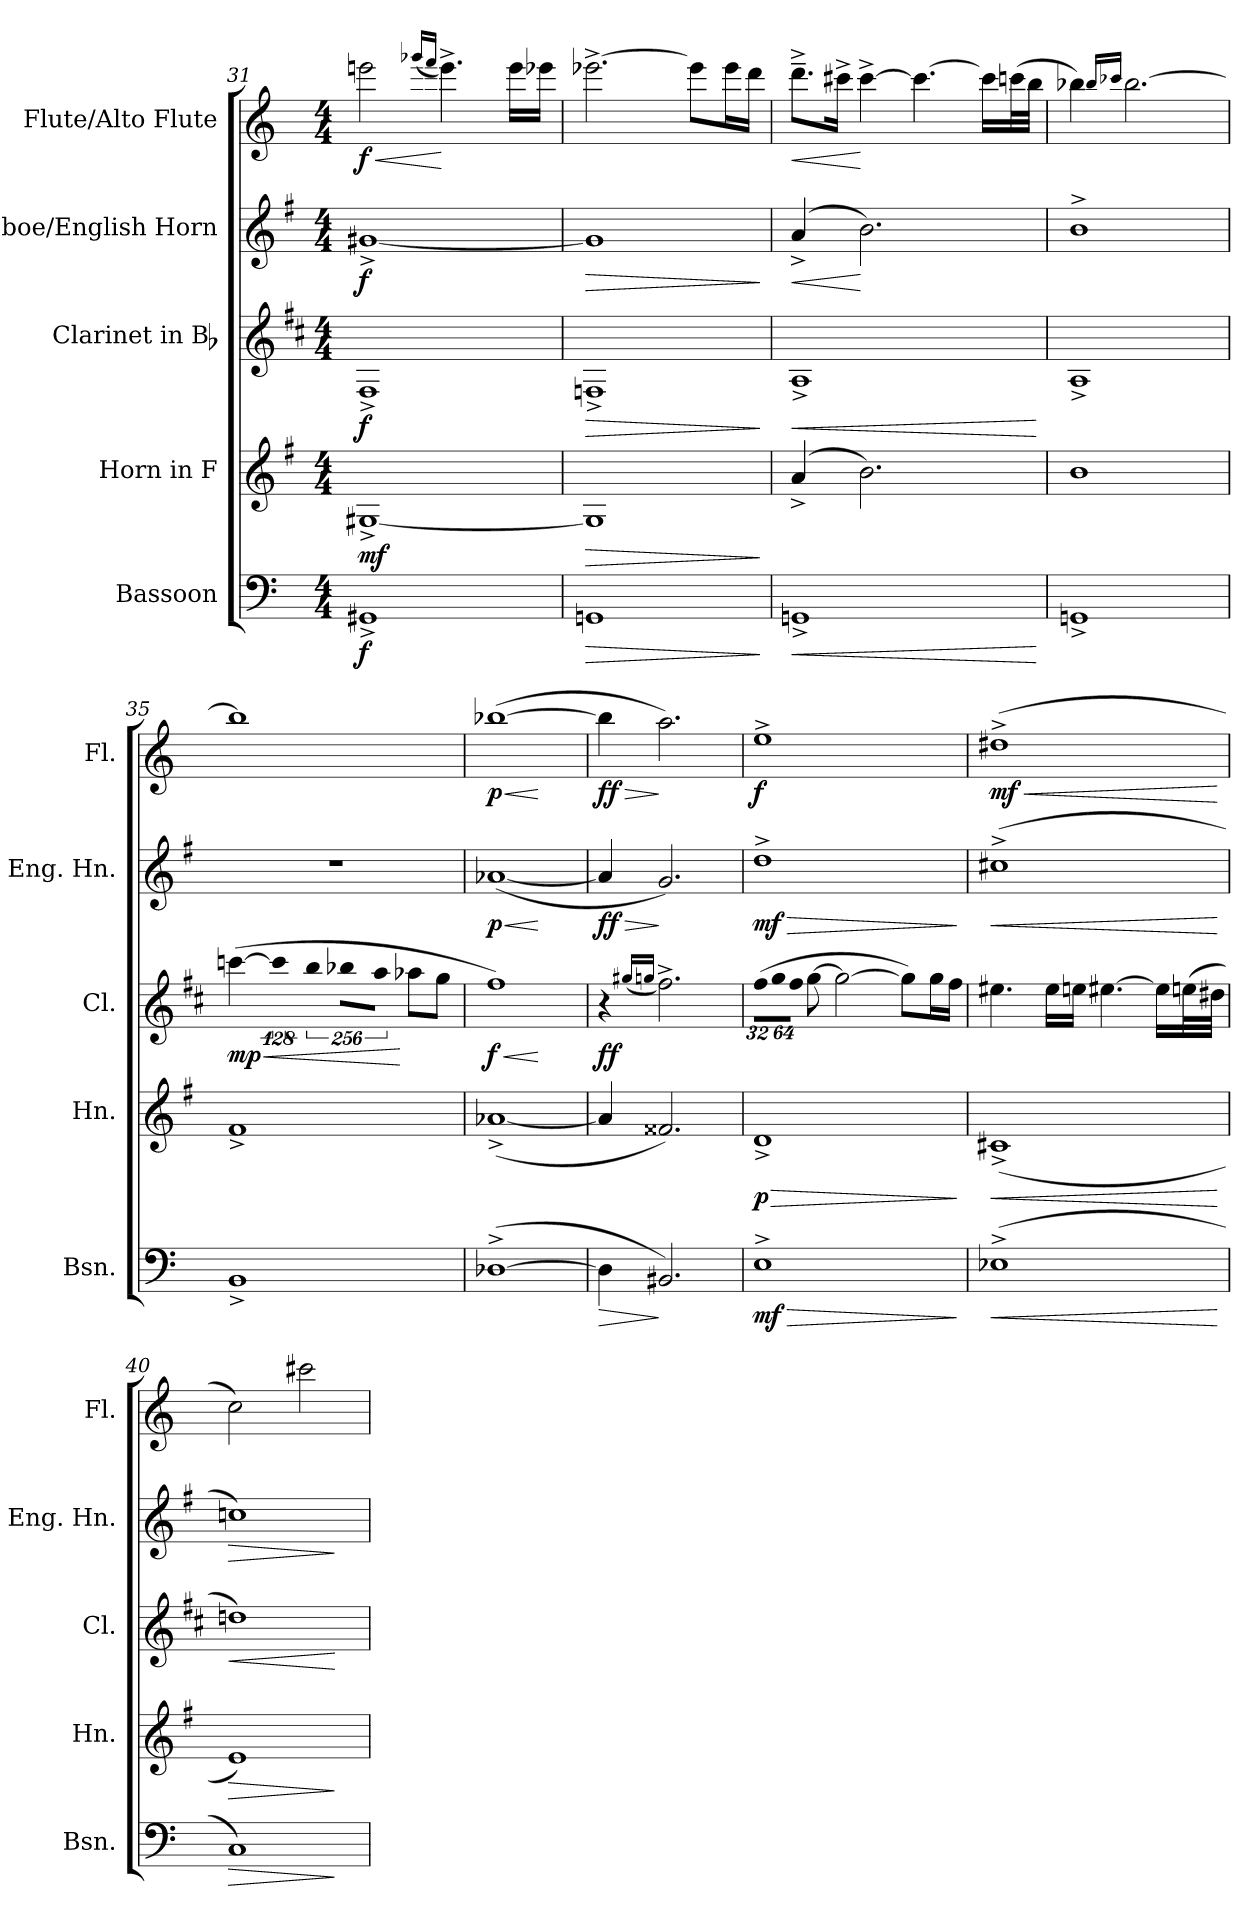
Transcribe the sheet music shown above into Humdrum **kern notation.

**kern	**dynam	**kern	**dynam	**kern	**dynam	**kern	**dynam	**kern	**dynam
*part5	*part5	*part4	*part4	*part3	*part3	*part2	*part2	*part1	*part1
*staff5	*staff5	*staff4	*staff4	*staff3	*staff3	*staff2	*staff2	*staff1	*staff1
*I"Bassoon	*	*I"Horn in F	*	*I"Clarinet in Bb	*	*I"Oboe/English Horn	*	*I"Flute/Alto Flute	*
*I'Bsn.	*	*I'Hn.	*	*I'Cl.	*	*I'Eng. Hn.	*	*I'Fl.	*
*clefF4	*	*clefG2	*	*clefG2	*	*clefG2	*	*clefG2	*
*	*	*ITrd4c7	*	*ITrd1c2	*	*ITrd4c7	*	*	*
*k[]	*	*k[]	*	*k[]	*	*k[]	*	*k[]	*
*C:	*	*C:	*	*C:	*	*C:	*	*C:	*
*M4/4	*	*M4/4	*	*M4/4	*	*M4/4	*	*M4/4	*
=31	=31	=31	=31	=31	=31	=31	=31	=31	=31
!	!	!	!	!	!	!	!	!	!LO:HP:b
1GG#X^i	f	[<1C#X^i	mf	1E^i	f	[<1c#X^i	f	2eeeni\	< f
.	.	.	.	.	.	.	.	(16qggg-Xi/LL	.
.	.	.	.	.	.	.	.	16qfffi/JJ	.
.	.	.	.	.	.	.	.	4.eee^i\)	[
.	.	.	.	.	.	.	.	16eeei\LL	.
.	.	.	.	.	.	.	.	16eee-Xi\JJ	.
!!LO:PB:g=z
=32	=32	=32	=32	=32	=32	=32	=32	=32	=32
!	!LO:HP:b	!	!LO:HP:b	!	!LO:HP:b	!	!LO:HP:b	!	!
1GGni	>	1C#i]	>	1E-X^i	>	1c#i]	>	[>2.eee-X^i\	.
.	.	.	.	.	.	.	.	8eee-i\L]	.
.	.	.	.	.	.	.	.	16eee-i\L	.
.	.	.	.	.	.	.	.	16dddi\JJ	.
.	]	.	]	.	]	.	]	.	.
=33	=33	=33	=33	=33	=33	=33	=33	=33	=33
!	!LO:HP:b	!	!	!	!LO:HP:b	!	!LO:HP:b	!	!LO:HP:b
1GGn^i	<	(4d^i/	.	1G^i	<	(4d^i/	<	8.ddd~^i\L	<
.	.	.	.	.	.	.	.	16ccc#X^i\Jk	.
.	.	2.ei\)	.	.	.	2.ei\)	[	[>4ccc#^i\	[
.	.	.	.	.	.	.	.	4.ccc#i\_>	.
.	.	.	.	.	.	.	.	16ccc#i\LL]	.
.	.	.	.	.	.	.	.	(32cccni\L	.
.	.	.	.	.	.	.	.	32bbi\JJJ	.
.	[	.	.	.	[	.	.	.	.
=34	=34	=34	=34	=34	=34	=34	=34	=34	=34
1GGn^i	.	1ei	.	1G^i	.	1e^i	.	4bb-Xi\)	.
.	.	.	.	.	.	.	.	16qbb-i/LL	.
.	.	.	.	.	.	.	.	16qccc-Xi/JJ	.
.	.	.	.	.	.	.	.	[>2.bb-i\	.
=35	=35	=35	=35	=35	=35	=35	=35	=35	=35
!	!	!	!	!	!LO:HP:b	!	!	!	!
1BB^i	.	1B^i	.	([>4bb-Xi\	< mp	1r	.	1bb-i]	.
!	!	!	!	!LO:N:vis=4	!	!	!	!	!
.	.	.	.	512%85bb-i\]	.	.	.	.	.
!	!	!	!	!LO:N:vis=4	!	!	!	!	!
.	.	.	.	1024%171aai\	.	.	.	.	.
!	!	!	!	!LO:N:vis=8	!	!	!	!	!
.	.	.	.	1024%85aa-Xi\L	.	.	.	.	.
!	!	!	!	!LO:N:vis=8	!	!	!	!	!
.	.	.	.	512%43ggi\J	.	.	.	.	.
.	.	.	.	8gg-Xi\L	.	.	.	.	.
.	.	.	.	8ffi\J	[	.	.	.	.
=36	=36	=36	=36	=36	=36	=36	=36	=36	=36
!	!	!	!	!	!LO:HP:b	!	!LO:HP:b	!	!LO:HP:b
([>1D-X^i	.	([<1d-X^i	.	1eei)	< f	([<1d-Xi	< p	([>1bb-Xi	< p
.	.	.	.	.	[	.	[	.	[
!!LO:LB:g=z
=37	=37	=37	=37	=37	=37	=37	=37	=37	=37
!	!LO:HP:b	!	!	!	!	!	!LO:HP:b	!	!LO:HP:b
4D-i\]	>	4d-i/]	.	4r	ff	4d-i/]	> ff	4bb-i\]	> ff
.	.	.	.	(16qff#Xi/LL	.	.	.	.	.
.	.	.	.	16qffni/JJ	.	.	.	.	.
2.BB#Xi/)	]	2.B#Xi/)	.	2.ee^i\)	.	2.ci/)	]	2.aai\)	]
=38	=38	=38	=38	=38	=38	=38	=38	=38	=38
!	!LO:HP:b	!	!LO:HP:b	!	!	!	!	!	!
*	*	*	*	*Xbrackettup	*	*	*	*	*
!	!	!	!	!LO:N:vis=16	!	!	!LO:HP:b	!	!
1E^i	> mf	1G^i	> p	(512%21eei\LL	.	1g^i	> mf	1ee^i	f
!	!	!	!	!LO:N:vis=16	!	!	!	!	!
.	.	.	.	1024%43ffi\	.	.	.	.	.
!	!	!	!	!LO:N:vis=16	!	!	!	!	!
.	.	.	.	1024%43eei\JJ	.	.	.	.	.
.	.	.	.	[>8ffi\	.	.	.	.	.
.	.	.	.	2ffi\_>	.	.	.	.	.
.	.	.	.	8ffi\L])	.	.	.	.	.
.	.	.	.	16ffi\L	.	.	.	.	.
.	.	.	.	16eei\JJ	.	.	.	.	.
.	]	.	]	.	.	.	]	.	.
=39	=39	=39	=39	=39	=39	=39	=39	=39	=39
!	!LO:HP:b	!	!LO:HP:b	!	!	!	!LO:HP:b	!	!LO:HP:b
(1E-X^i	<	(1F#X^i	<	4.dd#Xi\	.	(1f#X^i	<	(1dd#X^i	< mf
.	.	.	.	16dd#i\LL	.	.	.	.	.
.	.	.	.	16ddni\JJ	.	.	.	.	.
.	.	.	.	[>4.dd#Xi\	.	.	.	.	.
.	.	.	.	16dd#i\LL]	.	.	.	.	.
.	.	.	.	(32ddni\L	.	.	.	.	.
.	.	.	.	32cc#Xi\JJJ	.	.	.	.	.
.	[	.	[	.	.	.	[	.	[
=40	=40	=40	=40	=40	=40	=40	=40	=40	=40
!	!LO:HP:b	!	!LO:HP:b	!	!LO:HP:b	!	!LO:HP:b	!	!
1Ci)	>	1Ai)	>	1ccni)	<	1fni)	>	2cci\)	.
.	.	.	.	.	.	.	.	2ccc#Xi\	.
.	]	.	]	.	[	.	]	.	.
=	=	=	=	=	=	=	=	=	=
*-	*-	*-	*-	*-	*-	*-	*-	*-	*-
